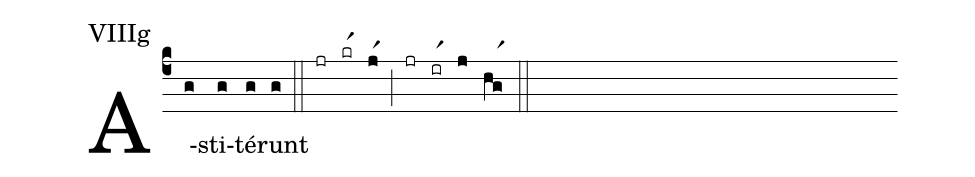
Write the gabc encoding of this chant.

annotation: VIIIg;
%%
(c4) A(g)sti(g)té(g)runt(g) (::) (jr)(krr1)(jr1)(;)(jr)(irr1)(j)(hgr1)(::)
